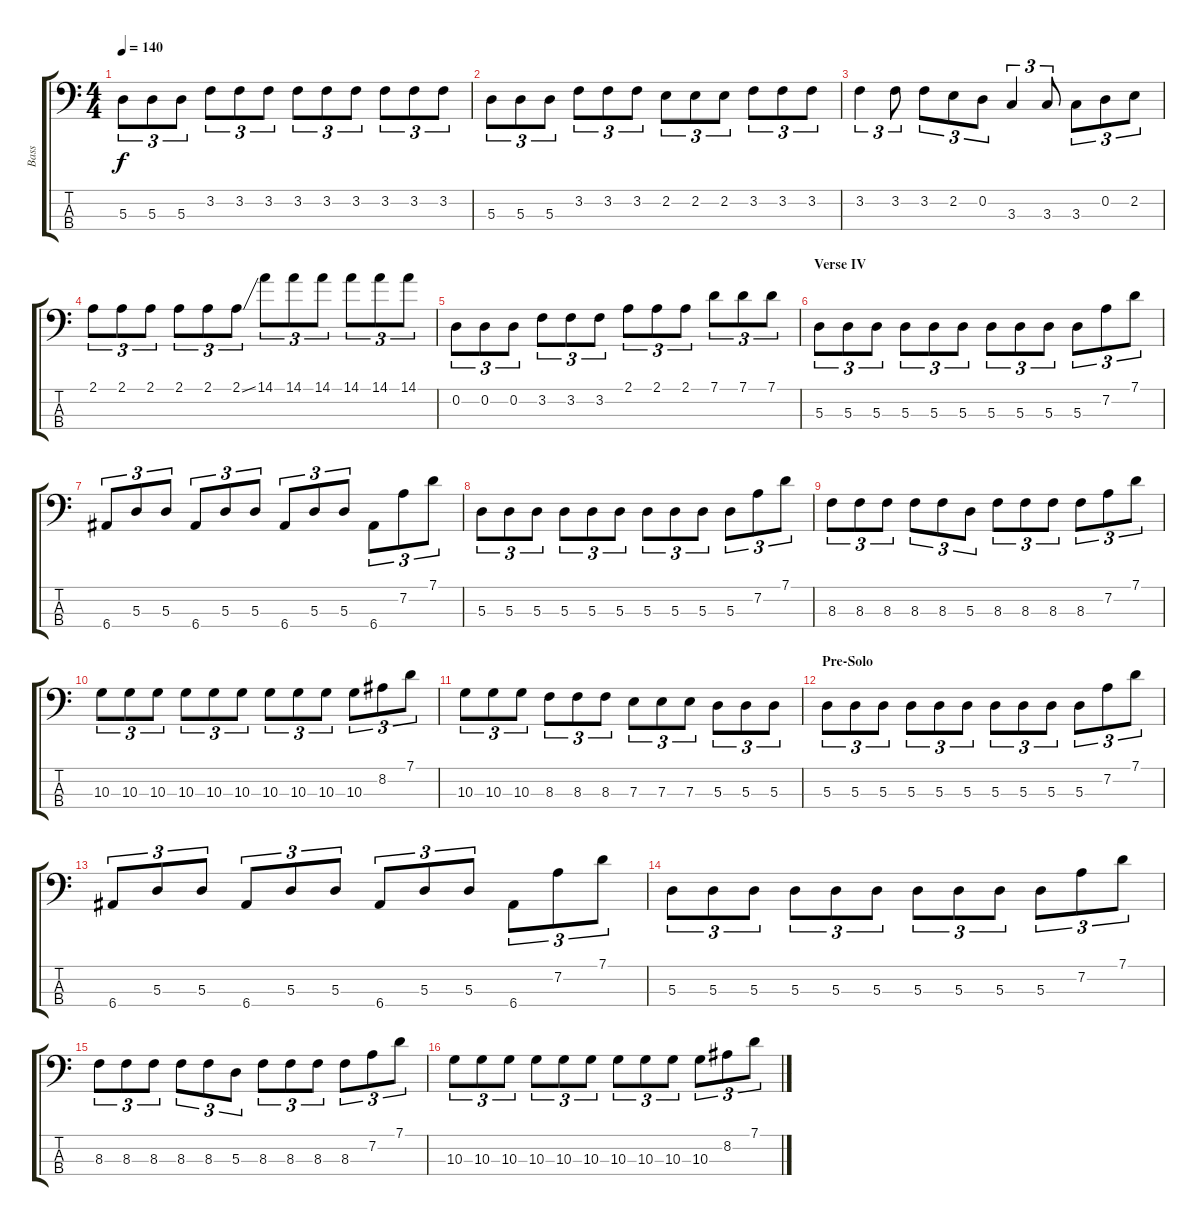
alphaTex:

\track ("Bass" "Bass") {instrument electricbassfinger}
\staff {score tabs}
\tuning (G2 D2 A1 E1) {hide}
\ts (4 4)
\tempo 140
\clef f4
\ks c
5.3.8{tu (3 2) dy f} 5.3.8{tu (3 2)} 5.3.8{tu (3 2)} 3.2.8{tu (3 2)} 3.2.8{tu (3 2)} 3.2.8{tu (3 2)} 3.2.8{tu (3 2)} 3.2.8{tu (3 2)} 3.2.8{tu (3 2)} 3.2.8{tu (3 2)} 3.2.8{tu (3 2)} 3.2.8{tu (3 2)} |
5.3.8{tu (3 2)} 5.3.8{tu (3 2)} 5.3.8{tu (3 2)} 3.2.8{tu (3 2)} 3.2.8{tu (3 2)} 3.2.8{tu (3 2)} 2.2.8{tu (3 2)} 2.2.8{tu (3 2)} 2.2.8{tu (3 2)} 3.2.8{tu (3 2)} 3.2.8{tu (3 2)} 3.2.8{tu (3 2)} |
3.2.4{tu (3 2)} 3.2.8{tu (3 2)} 3.2.8{tu (3 2)} 2.2.8{tu (3 2)} 0.2.8{tu (3 2)} 3.3.4{tu (3 2)} 3.3.8{tu (3 2)} 3.3.8{tu (3 2)} 0.2.8{tu (3 2)} 2.2.8{tu (3 2)} |
2.1.8{tu (3 2)} 2.1.8{tu (3 2)} 2.1.8{tu (3 2)} 2.1.8{tu (3 2)} 2.1.8{tu (3 2)} 2.1{ss}.8{tu (3 2)} 14.1.8{tu (3 2)} 14.1.8{tu (3 2)} 14.1.8{tu (3 2)} 14.1.8{tu (3 2)} 14.1.8{tu (3 2)} 14.1.8{tu (3 2)} |
0.2.8{tu (3 2)} 0.2.8{tu (3 2)} 0.2.8{tu (3 2)} 3.2.8{tu (3 2)} 3.2.8{tu (3 2)} 3.2.8{tu (3 2)} 2.1.8{tu (3 2)} 2.1.8{tu (3 2)} 2.1.8{tu (3 2)} 7.1.8{tu (3 2)} 7.1.8{tu (3 2)} 7.1.8{tu (3 2)} |
\section ("" "Verse IV")
5.3.8{tu (3 2)} 5.3.8{tu (3 2)} 5.3.8{tu (3 2)} 5.3.8{tu (3 2)} 5.3.8{tu (3 2)} 5.3.8{tu (3 2)} 5.3.8{tu (3 2)} 5.3.8{tu (3 2)} 5.3.8{tu (3 2)} 5.3.8{tu (3 2)} 7.2.8{tu (3 2)} 7.1.8{tu (3 2)} |
6.4.8{tu (3 2)} 5.3.8{tu (3 2)} 5.3.8{tu (3 2)} 6.4.8{tu (3 2)} 5.3.8{tu (3 2)} 5.3.8{tu (3 2)} 6.4.8{tu (3 2)} 5.3.8{tu (3 2)} 5.3.8{tu (3 2)} 6.4.8{tu (3 2)} 7.2.8{tu (3 2)} 7.1.8{tu (3 2)} |
5.3.8{tu (3 2)} 5.3.8{tu (3 2)} 5.3.8{tu (3 2)} 5.3.8{tu (3 2)} 5.3.8{tu (3 2)} 5.3.8{tu (3 2)} 5.3.8{tu (3 2)} 5.3.8{tu (3 2)} 5.3.8{tu (3 2)} 5.3.8{tu (3 2)} 7.2.8{tu (3 2)} 7.1.8{tu (3 2)} |
8.3.8{tu (3 2)} 8.3.8{tu (3 2)} 8.3.8{tu (3 2)} 8.3.8{tu (3 2)} 8.3.8{tu (3 2)} 5.3.8{tu (3 2)} 8.3.8{tu (3 2)} 8.3.8{tu (3 2)} 8.3.8{tu (3 2)} 8.3.8{tu (3 2)} 7.2.8{tu (3 2)} 7.1.8{tu (3 2)} |
10.3.8{tu (3 2)} 10.3.8{tu (3 2)} 10.3.8{tu (3 2)} 10.3.8{tu (3 2)} 10.3.8{tu (3 2)} 10.3.8{tu (3 2)} 10.3.8{tu (3 2)} 10.3.8{tu (3 2)} 10.3.8{tu (3 2)} 10.3.8{tu (3 2)} 8.2.8{tu (3 2)} 7.1.8{tu (3 2)} |
10.3.8{tu (3 2)} 10.3.8{tu (3 2)} 10.3.8{tu (3 2)} 8.3.8{tu (3 2)} 8.3.8{tu (3 2)} 8.3.8{tu (3 2)} 7.3.8{tu (3 2)} 7.3.8{tu (3 2)} 7.3.8{tu (3 2)} 5.3.8{tu (3 2)} 5.3.8{tu (3 2)} 5.3.8{tu (3 2)} |
\section ("" "Pre-Solo")
5.3.8{tu (3 2)} 5.3.8{tu (3 2)} 5.3.8{tu (3 2)} 5.3.8{tu (3 2)} 5.3.8{tu (3 2)} 5.3.8{tu (3 2)} 5.3.8{tu (3 2)} 5.3.8{tu (3 2)} 5.3.8{tu (3 2)} 5.3.8{tu (3 2)} 7.2.8{tu (3 2)} 7.1.8{tu (3 2)} |
6.4.8{tu (3 2)} 5.3.8{tu (3 2)} 5.3.8{tu (3 2)} 6.4.8{tu (3 2)} 5.3.8{tu (3 2)} 5.3.8{tu (3 2)} 6.4.8{tu (3 2)} 5.3.8{tu (3 2)} 5.3.8{tu (3 2)} 6.4.8{tu (3 2)} 7.2.8{tu (3 2)} 7.1.8{tu (3 2)} |
5.3.8{tu (3 2)} 5.3.8{tu (3 2)} 5.3.8{tu (3 2)} 5.3.8{tu (3 2)} 5.3.8{tu (3 2)} 5.3.8{tu (3 2)} 5.3.8{tu (3 2)} 5.3.8{tu (3 2)} 5.3.8{tu (3 2)} 5.3.8{tu (3 2)} 7.2.8{tu (3 2)} 7.1.8{tu (3 2)} |
8.3.8{tu (3 2)} 8.3.8{tu (3 2)} 8.3.8{tu (3 2)} 8.3.8{tu (3 2)} 8.3.8{tu (3 2)} 5.3.8{tu (3 2)} 8.3.8{tu (3 2)} 8.3.8{tu (3 2)} 8.3.8{tu (3 2)} 8.3.8{tu (3 2)} 7.2.8{tu (3 2)} 7.1.8{tu (3 2)} |
10.3.8{tu (3 2)} 10.3.8{tu (3 2)} 10.3.8{tu (3 2)} 10.3.8{tu (3 2)} 10.3.8{tu (3 2)} 10.3.8{tu (3 2)} 10.3.8{tu (3 2)} 10.3.8{tu (3 2)} 10.3.8{tu (3 2)} 10.3.8{tu (3 2)} 8.2.8{tu (3 2)} 7.1.8{tu (3 2)}
